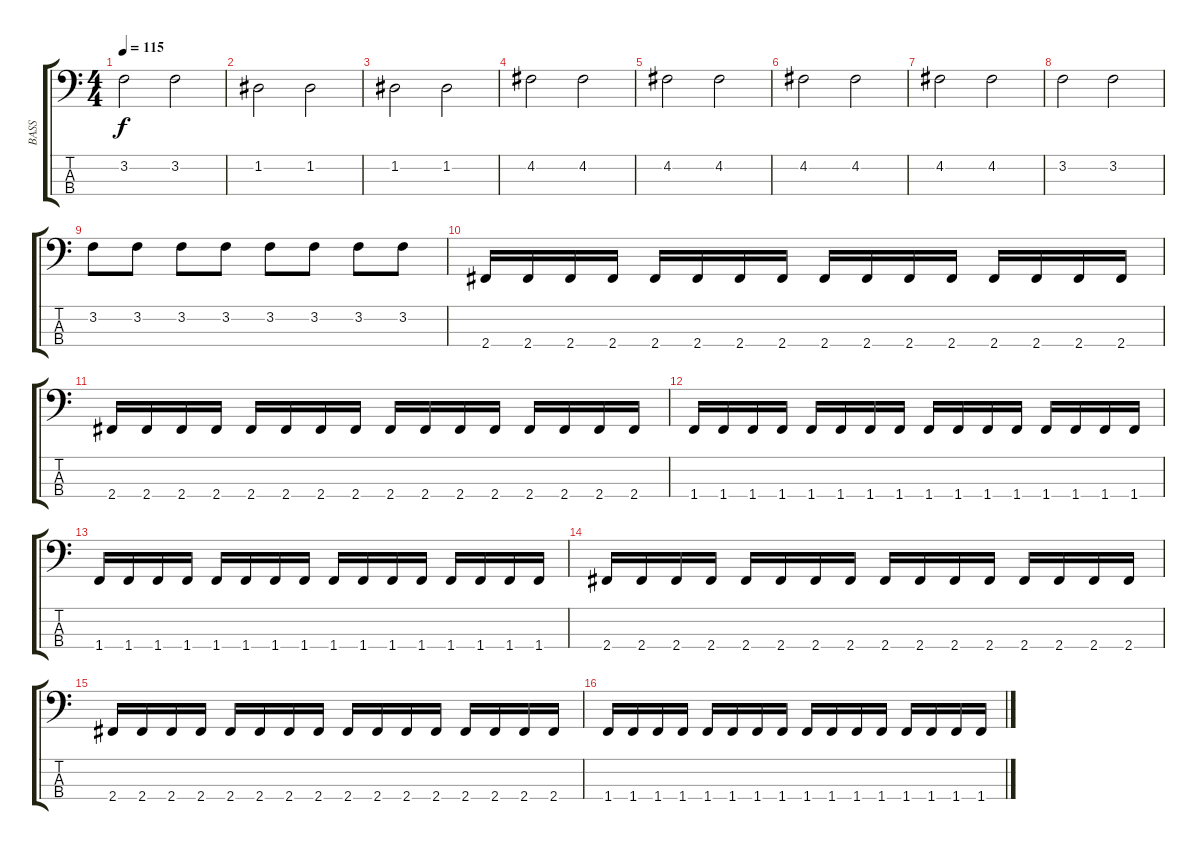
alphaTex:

\track ("BASS" "BASS") {instrument electricbassfinger}
\staff {score tabs}
\tuning (G2 D2 A1 E1) {hide}
\ts (4 4)
\tempo 115
\clef f4
\ks c
3.2.2{dy f} 3.2.2 |
1.2.2 1.2.2 |
1.2.2 1.2.2 |
4.2.2 4.2.2 |
4.2.2 4.2.2 |
4.2.2 4.2.2 |
4.2.2 4.2.2 |
3.2.2 3.2.2 |
3.2.8 3.2.8 3.2.8 3.2.8 3.2.8 3.2.8 3.2.8 3.2.8 |
2.4.16 2.4.16 2.4.16 2.4.16 2.4.16 2.4.16 2.4.16 2.4.16 2.4.16 2.4.16 2.4.16 2.4.16 2.4.16 2.4.16 2.4.16 2.4.16 |
2.4.16 2.4.16 2.4.16 2.4.16 2.4.16 2.4.16 2.4.16 2.4.16 2.4.16 2.4.16 2.4.16 2.4.16 2.4.16 2.4.16 2.4.16 2.4.16 |
1.4.16 1.4.16 1.4.16 1.4.16 1.4.16 1.4.16 1.4.16 1.4.16 1.4.16 1.4.16 1.4.16 1.4.16 1.4.16 1.4.16 1.4.16 1.4.16 |
1.4.16 1.4.16 1.4.16 1.4.16 1.4.16 1.4.16 1.4.16 1.4.16 1.4.16 1.4.16 1.4.16 1.4.16 1.4.16 1.4.16 1.4.16 1.4.16 |
2.4.16 2.4.16 2.4.16 2.4.16 2.4.16 2.4.16 2.4.16 2.4.16 2.4.16 2.4.16 2.4.16 2.4.16 2.4.16 2.4.16 2.4.16 2.4.16 |
2.4.16 2.4.16 2.4.16 2.4.16 2.4.16 2.4.16 2.4.16 2.4.16 2.4.16 2.4.16 2.4.16 2.4.16 2.4.16 2.4.16 2.4.16 2.4.16 |
1.4.16 1.4.16 1.4.16 1.4.16 1.4.16 1.4.16 1.4.16 1.4.16 1.4.16 1.4.16 1.4.16 1.4.16 1.4.16 1.4.16 1.4.16 1.4.16
